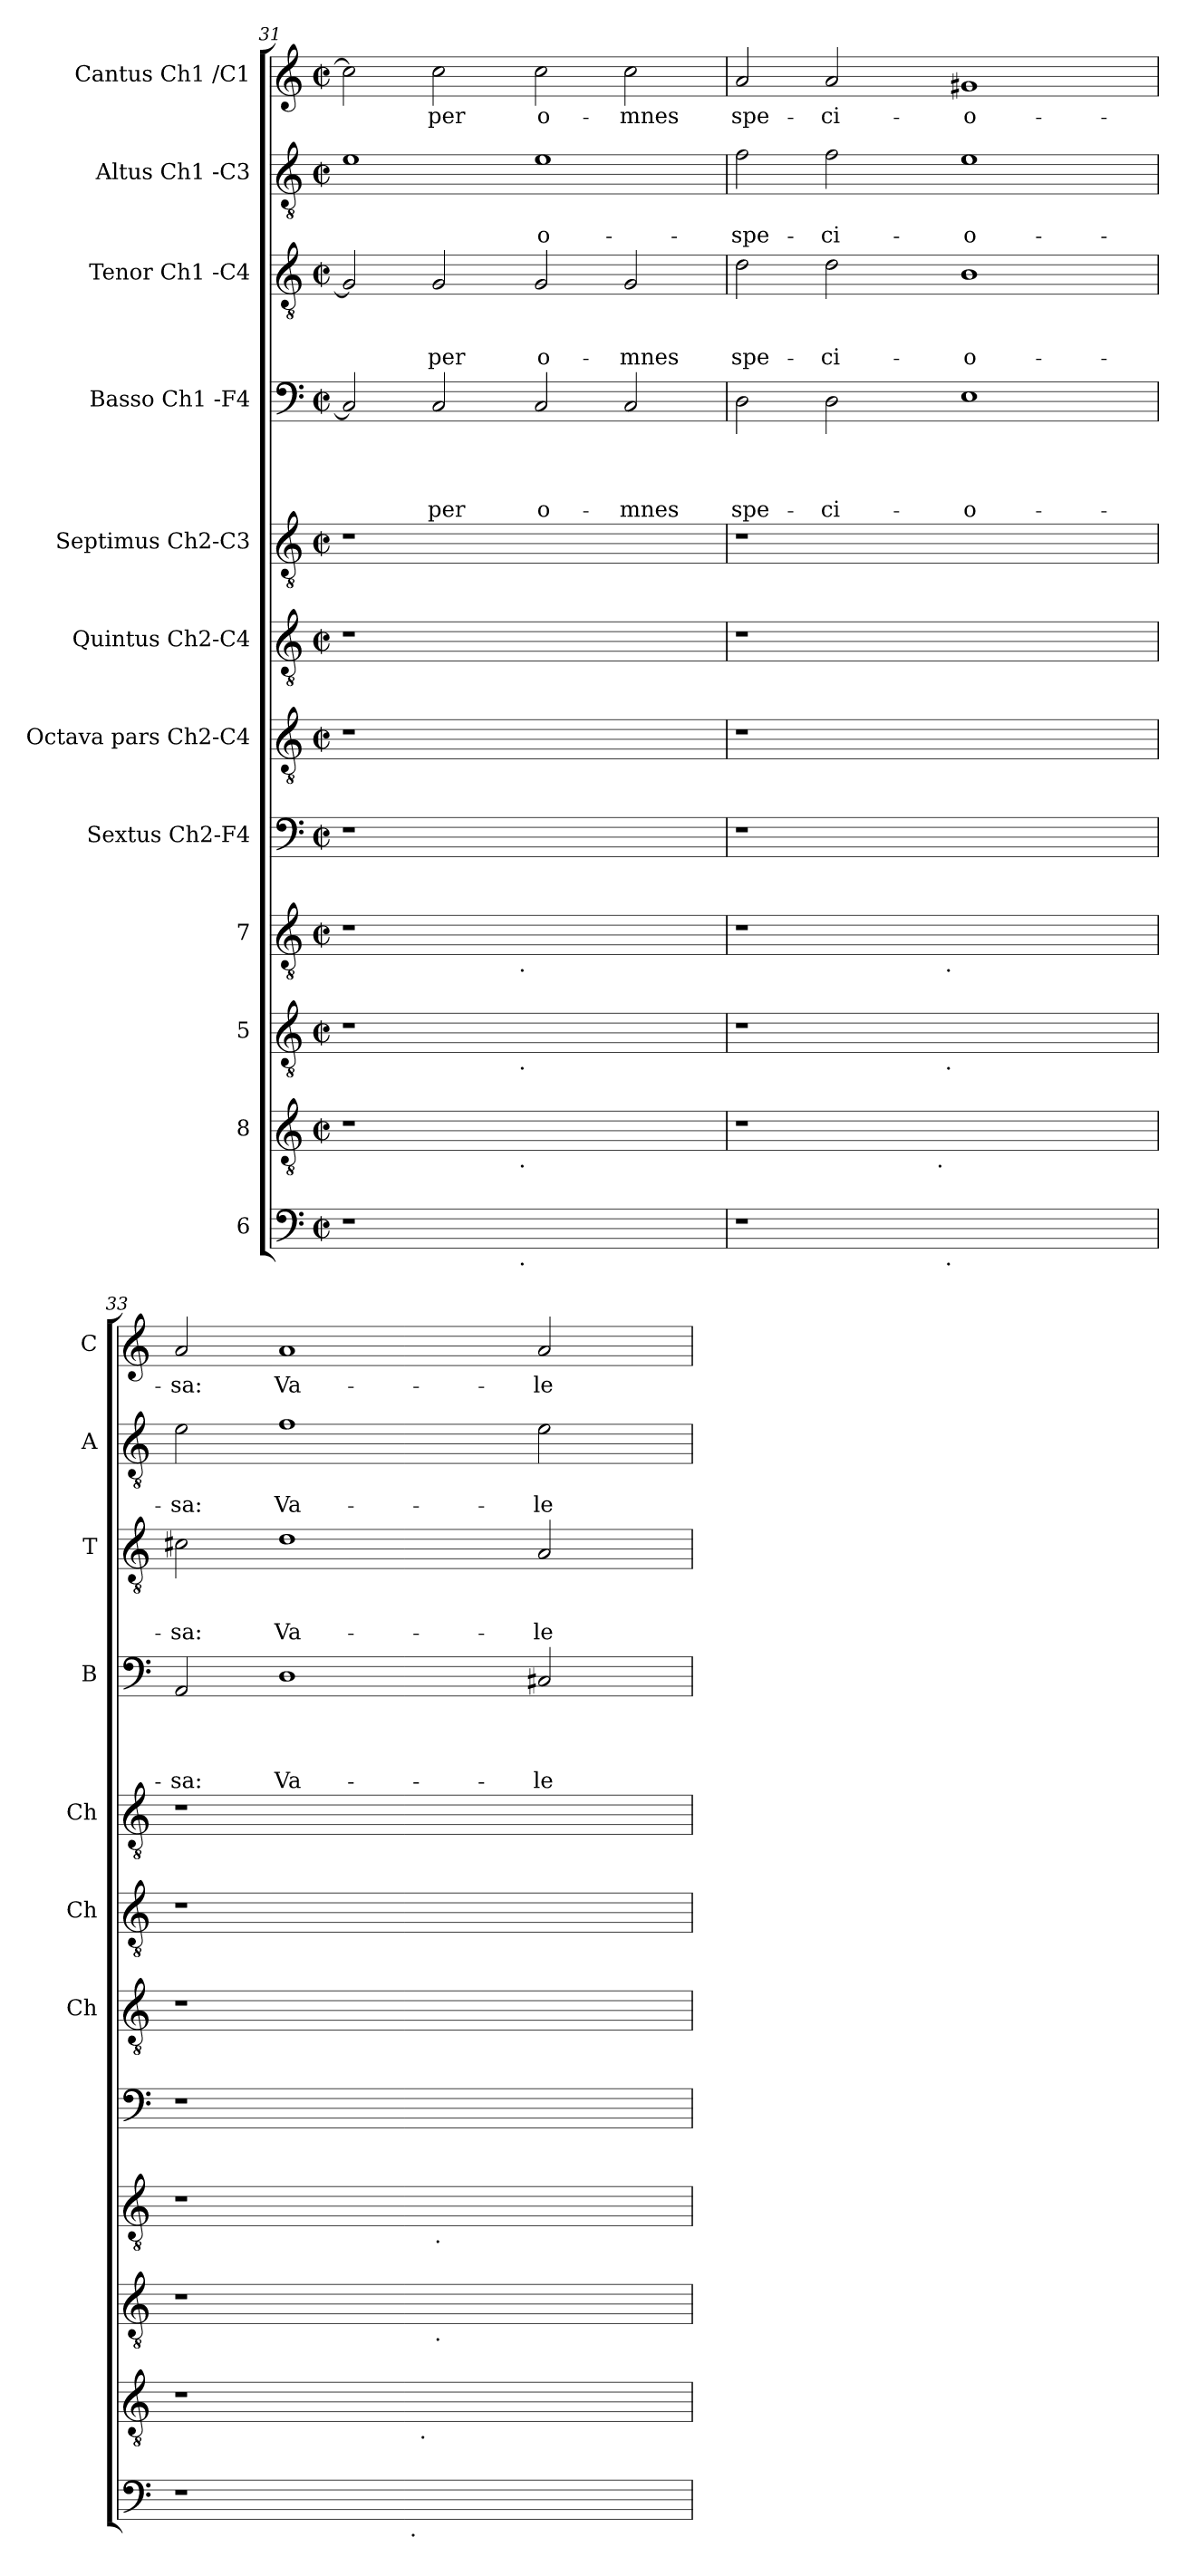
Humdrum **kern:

**kern	**kern	**kern	**kern	**kern	**kern	**kern	**kern	**kern	**text	**text	**text	**text	**kern	**text	**text	**text	**kern	**text	**text	**kern	**text
*part12	*part11	*part10	*part9	*part8	*part7	*part6	*part5	*part4	*part4	*part4	*part4	*part4	*part3	*part3	*part3	*part3	*part2	*part2	*part2	*part1	*part1
*staff12	*staff11	*staff10	*staff9	*staff8	*staff7	*staff6	*staff5	*staff4	*staff4	*staff4	*staff4	*staff4	*staff3	*staff3	*staff3	*staff3	*staff2	*staff2	*staff2	*staff1	*staff1
*I"6	*I"8	*I"5	*I"7	*I"Sextus Ch2-F4	*I"Octava pars Ch2-C4	*I"Quintus Ch2-C4	*I"Septimus Ch2-C3	*I"Basso Ch1 -F4	*	*	*	*	*I"Tenor Ch1 -C4	*	*	*	*I"Altus Ch1 -C3	*	*	*I"Cantus Ch1 /C1	*
*	*	*	*	*	*I'Ch	*I'Ch	*I'Ch	*I'B	*	*	*	*	*I'T	*	*	*	*I'A	*	*	*I'C	*
*clefF4	*clefGv2	*clefGv2	*clefGv2	*clefF4	*clefGv2	*clefGv2	*clefGv2	*clefF4	*	*	*	*	*clefGv2	*	*	*	*clefGv2	*	*	*clefG2	*
*k[]	*k[]	*k[]	*k[]	*k[]	*k[]	*k[]	*k[]	*k[]	*	*	*	*	*k[]	*	*	*	*k[]	*	*	*k[]	*
*C:	*C:	*C:	*C:	*C:	*C:	*C:	*C:	*C:	*	*	*	*	*C:	*	*	*	*C:	*	*	*C:	*
*M2/2	*M2/2	*M2/2	*M2/2	*M2/2	*M2/2	*M2/2	*M2/2	*M2/2	*	*	*	*	*M2/2	*	*	*	*M2/2	*	*	*M2/2	*
*met(c|)	*met(c|)	*met(c|)	*met(c|)	*met(c|)	*met(c|)	*met(c|)	*met(c|)	*met(c|)	*	*	*	*	*met(c|)	*	*	*	*met(c|)	*	*	*met(c|)	*
=31	=31	=31	=31	=31	=31	=31	=31	=31	=31	=31	=31	=31	=31	=31	=31	=31	=31	=31	=31	=31	=31
*^	*^	*^	*^	*	*	*	*	*	*	*	*	*	*	*	*	*	*	*	*	*	*
1r	2ryy	1r	2ryy	1r	2ryy	1r	2ryy	1r	1r	1r	1r	2C/]	.	.	.	.	2G/]	.	.	.	1e	.	.	2cc\]	.
!	!	!	!	!	!	!	!	!	!	!	!	!	!	!	!	!LO:LY:a	!	!	!	!LO:LY:a	!	!	!	!	!LO:LY:b
.	4...ryy	.	4...ryy	.	4...ryy	.	4...ryy	.	.	.	.	2C/	.	.	.	-per	2G/	.	.	-per	.	.	.	2cc\	-per
!	!	!	!	!	!	!	!LO:TX:b:t=.	!	!	!	!	!	!	!	!	!	!	!	!	!	!	!	!	!	!
!	!	!	!	!	!LO:TX:b:t=.	!	!	!	!	!	!	!	!	!	!	!	!	!	!	!	!	!	!	!	!
!	!	!	!LO:TX:b:t=.	!	!	!	!	!	!	!	!	!	!	!	!	!	!	!	!	!	!	!	!	!	!
!	!LO:TX:b:t=.	!	!	!	!	!	!	!	!	!	!	!	!	!	!	!	!	!	!	!	!	!	!	!	!
.	1ryy	.	1ryy	.	1ryy	.	1ryy	.	.	.	.	.	.	.	.	.	.	.	.	.	.	.	.	.	.
!	!	!	!	!	!	!	!	!	!	!	!	!	!	!	!	!LO:LY:a	!	!	!	!LO:LY:a	!	!	!LO:LY:a	!	!LO:LY:b
1ryy	.	1ryy	.	1ryy	.	1ryy	.	1ryy	1ryy	1ryy	1ryy	2C/	.	.	.	o-	2G/	.	.	o-	1e	.	-o-	2cc\	o-
!	!	!	!	!	!	!	!	!	!	!	!	!	!	!	!	!LO:LY:a	!	!	!	!LO:LY:a	!	!	!	!	!LO:LY:b
.	.	.	.	.	.	.	.	.	.	.	.	2C/	.	.	.	-mnes	2G/	.	.	-mnes	.	.	.	2cc\	-mnes
.	32ryy	.	32ryy	.	32ryy	.	32ryy	.	.	.	.	.	.	.	.	.	.	.	.	.	.	.	.	.	.
=32	=32	=32	=32	=32	=32	=32	=32	=32	=32	=32	=32	=32	=32	=32	=32	=32	=32	=32	=32	=32	=32	=32	=32	=32	=32
!	!	!	!	!	!	!	!	!	!	!	!	!	!	!	!	!LO:LY:a	!	!	!	!LO:LY:a	!	!	!LO:LY:a	!	!LO:LY:b
1r	2ryy	1r	3%2ryy	1r	2ryy	1r	2ryy	1r	1r	1r	1r	2D\	.	.	.	spe-	2d\	.	.	spe-	2f\	.	-spe-	2a/	spe-
!	!	!	!	!	!	!	!	!	!	!	!	!	!	!	!	!LO:LY:a	!	!	!	!LO:LY:a	!	!	!LO:LY:a	!	!LO:LY:b
.	4...ryy	.	.	.	4...ryy	.	4...ryy	.	.	.	.	2D\	.	.	.	-ci-	2d\	.	.	-ci-	2f\	.	-ci-	2a/	-ci-
.	.	.	6..ryy	.	.	.	.	.	.	.	.	.	.	.	.	.	.	.	.	.	.	.	.	.	.
!	!	!	!LO:TX:b:t=.	!	!	!	!	!	!	!	!	!	!	!	!	!	!	!	!	!	!	!	!	!	!
.	.	.	3%2ryy	.	.	.	.	.	.	.	.	.	.	.	.	.	.	.	.	.	.	.	.	.	.
!	!	!	!	!	!	!	!LO:TX:b:t=.	!	!	!	!	!	!	!	!	!	!	!	!	!	!	!	!	!	!
!	!	!	!	!	!LO:TX:b:t=.	!	!	!	!	!	!	!	!	!	!	!	!	!	!	!	!	!	!	!	!
!	!LO:TX:b:t=.	!	!	!	!	!	!	!	!	!	!	!	!	!	!	!	!	!	!	!	!	!	!	!	!
.	1ryy	.	.	.	1ryy	.	1ryy	.	.	.	.	.	.	.	.	.	.	.	.	.	.	.	.	.	.
!	!	!	!	!	!	!	!	!	!	!	!	!	!	!	!	!LO:LY:a	!	!	!	!LO:LY:a	!	!	!LO:LY:a	!	!LO:LY:b
1ryy	.	1ryy	.	1ryy	.	1ryy	.	1ryy	1ryy	1ryy	1ryy	1E	.	.	.	-o-	1B	.	.	-o-	1e	.	-o-	1g#X	-o-
.	.	.	3ryy	.	.	.	.	.	.	.	.	.	.	.	.	.	.	.	.	.	.	.	.	.	.
.	.	.	24ryy	.	.	.	.	.	.	.	.	.	.	.	.	.	.	.	.	.	.	.	.	.	.
.	32ryy	.	.	.	32ryy	.	32ryy	.	.	.	.	.	.	.	.	.	.	.	.	.	.	.	.	.	.
!!LO:PB:g=z
=33	=33	=33	=33	=33	=33	=33	=33	=33	=33	=33	=33	=33	=33	=33	=33	=33	=33	=33	=33	=33	=33	=33	=33	=33	=33
!	!	!	!	!	!	!	!	!	!	!	!	!	!	!	!	!LO:LY:a	!	!	!	!LO:LY:a	!	!	!LO:LY:a	!	!LO:LY:b
*	*	*	*	*v	*v	*	*	*	*	*	*	*	*	*	*	*	*	*	*	*	*	*	*	*	*
*	*	*	*	*	*v	*v	*	*	*	*	*	*	*	*	*	*	*	*	*	*	*	*	*	*
1r	2ryy	1r	3%2ryy	1r	1r	1r	1r	1r	1r	2AA/	.	.	.	-sa:	2c#X\	.	.	-sa:	2e\	.	-sa:	2a/	-sa:
!	!	!	!	!	!	!	!	!	!	!	!	!	!	!LO:LY:a	!	!	!	!LO:LY:a	!	!	!LO:LY:a	!	!LO:LY:b
.	4...ryy	.	.	.	.	.	.	.	.	1D	.	.	.	Va-	1d	.	.	Va-	1f	.	Va-	1a	Va-
.	.	.	6...ryy	.	.	.	.	.	.	.	.	.	.	.	.	.	.	.	.	.	.	.	.
!	!LO:TX:b:t=.	!	!	!	!	!	!	!	!	!	!	!	!	!	!	!	!	!	!	!	!	!	!
.	1ryy	.	.	.	.	.	.	.	.	.	.	.	.	.	.	.	.	.	.	.	.	.	.
!	!	!	!LO:TX:b:t=.	!	!	!	!	!	!	!	!	!	!	!	!	!	!	!	!	!	!	!	!
.	.	.	3%2ryy	.	.	.	.	.	.	.	.	.	.	.	.	.	.	.	.	.	.	.	.
!	!	!	!	!	!LO:TX:b:t=.	!	!	!	!	!	!	!	!	!	!	!	!	!	!	!	!	!	!
!	!	!	!	!LO:TX:b:t=.	!	!	!	!	!	!	!	!	!	!	!	!	!	!	!	!	!	!	!
1ryy	.	1ryy	.	1ryy	1ryy	1ryy	1ryy	1ryy	1ryy	.	.	.	.	.	.	.	.	.	.	.	.	.	.
!	!	!	!	!	!	!	!	!	!	!	!	!	!	!LO:LY:a	!	!	!	!LO:LY:a	!	!	!LO:LY:a	!	!LO:LY:b
.	.	.	.	.	.	.	.	.	.	2C#X/	.	.	.	-le	2A/	.	.	-le	2e\	.	-le	2a/	-le
.	.	.	3ryy	.	.	.	.	.	.	.	.	.	.	.	.	.	.	.	.	.	.	.	.
.	32ryy	.	.	.	.	.	.	.	.	.	.	.	.	.	.	.	.	.	.	.	.	.	.
.	.	.	48ryy	.	.	.	.	.	.	.	.	.	.	.	.	.	.	.	.	.	.	.	.
*v	*v	*	*	*	*	*	*	*	*	*	*	*	*	*	*	*	*	*	*	*	*	*	*
*	*v	*v	*	*	*	*	*	*	*	*	*	*	*	*	*	*	*	*	*	*	*	*
=	=	=	=	=	=	=	=	=	=	=	=	=	=	=	=	=	=	=	=	=	=
*-	*-	*-	*-	*-	*-	*-	*-	*-	*-	*-	*-	*-	*-	*-	*-	*-	*-	*-	*-	*-	*-
